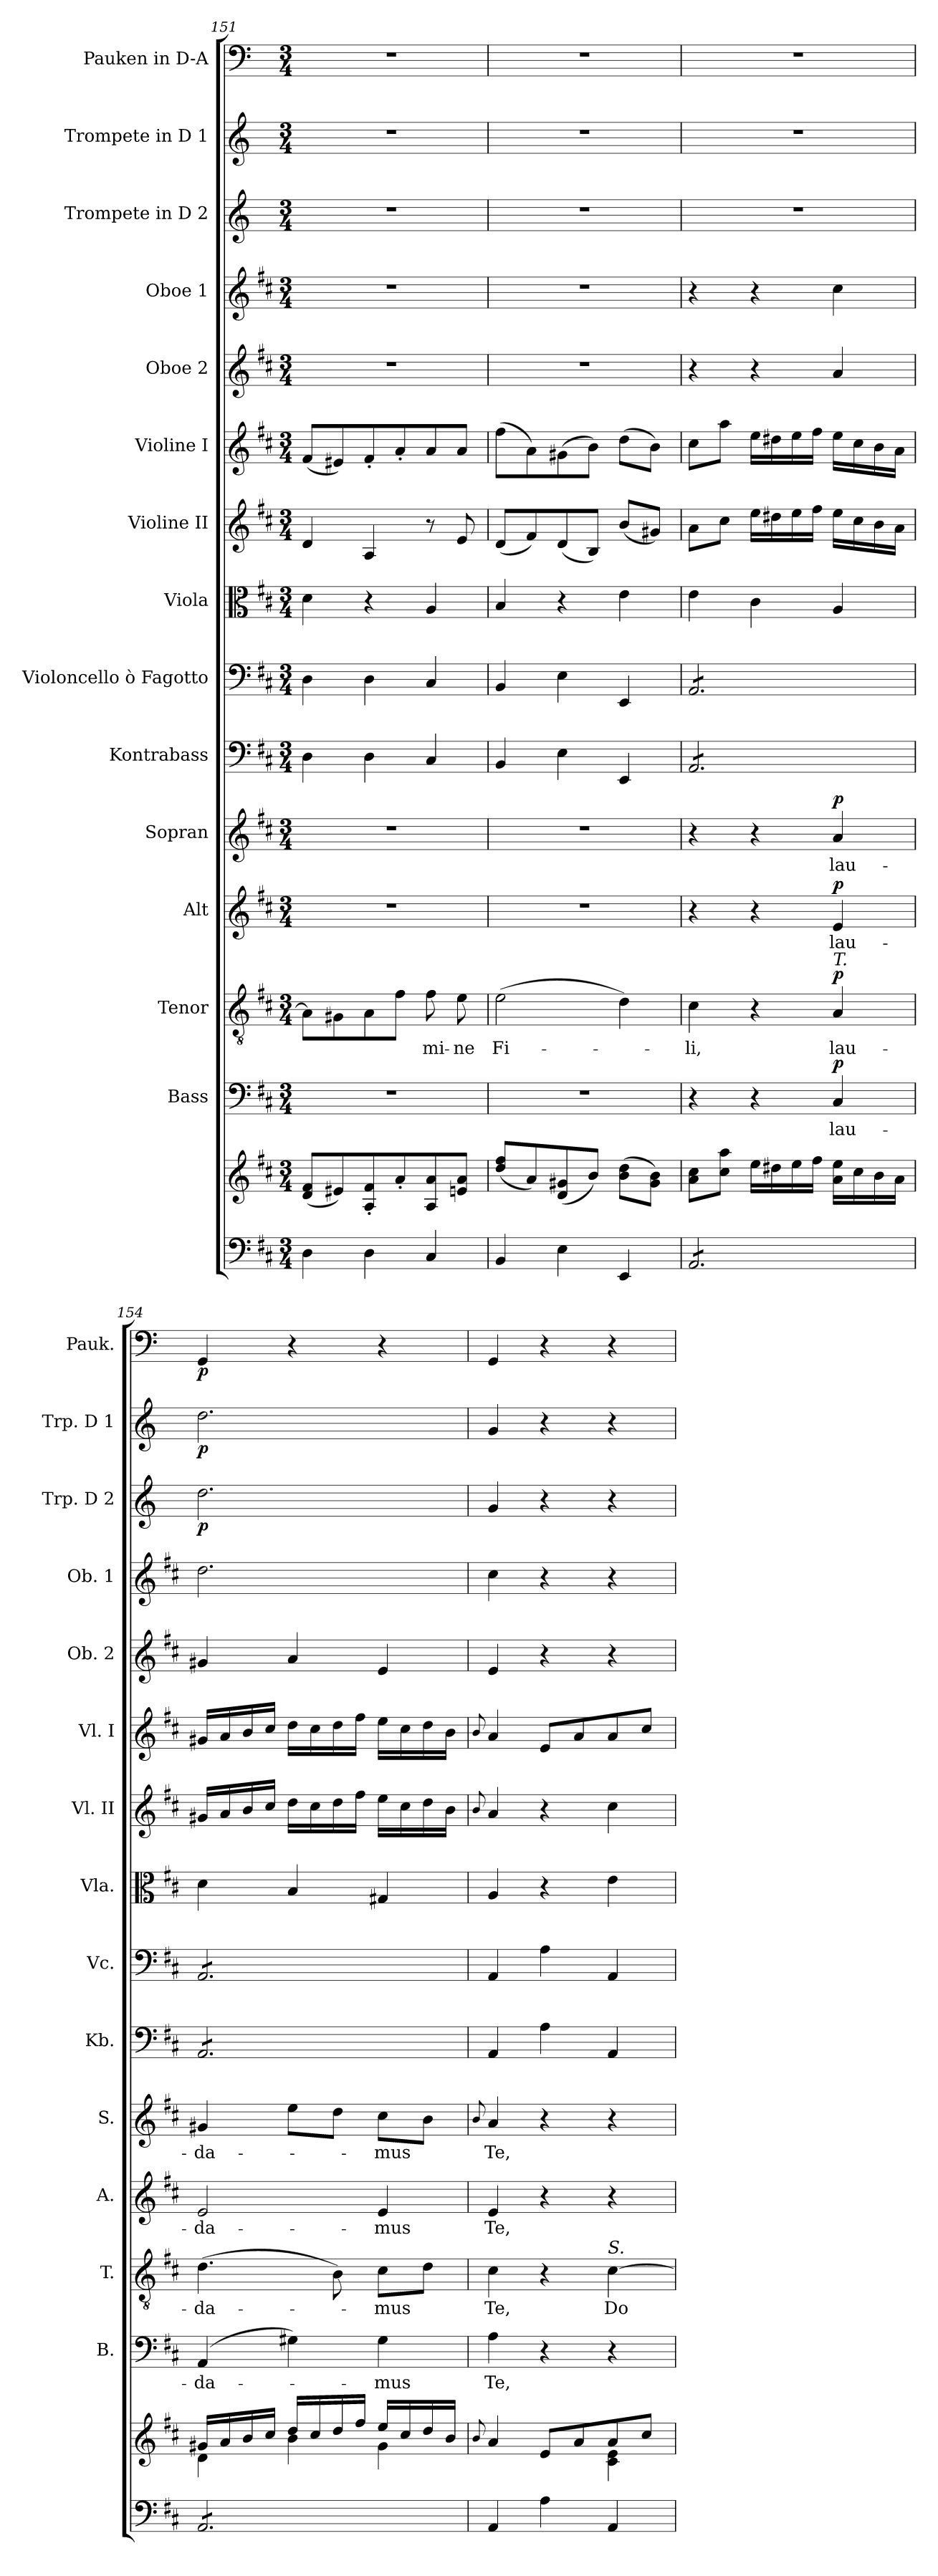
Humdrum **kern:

**kern	**kern	**kern	**text	**dynam	**kern	**text	**dynam	**kern	**text	**dynam	**kern	**text	**dynam	**kern	**kern	**kern	**kern	**kern	**kern	**kern	**kern	**dynam	**kern	**dynam	**kern	**dynam
*part15	*part15	*part14	*part14	*part14	*part13	*part13	*part13	*part12	*part12	*part12	*part11	*part11	*part11	*part10	*part9	*part8	*part7	*part6	*part5	*part4	*part3	*part3	*part2	*part2	*part1	*part1
*staff16	*staff15	*staff14	*staff14	*staff14	*staff13	*staff13	*staff13	*staff12	*staff12	*staff12	*staff11	*staff11	*staff11	*staff10	*staff9	*staff8	*staff7	*staff6	*staff5	*staff4	*staff3	*staff3	*staff2	*staff2	*staff1	*staff1
*	*	*I"Bass	*	*	*I"Tenor	*	*	*I"Alt	*	*	*I"Sopran	*	*	*I"Kontrabass	*I"Violoncello ò Fagotto	*I"Viola	*I"Violine II	*I"Violine I	*I"Oboe 2	*I"Oboe 1	*I"Trompete in D 2	*	*I"Trompete in D 1	*	*I"Pauken in D-A	*
*	*	*I'B.	*	*	*I'T.	*	*	*I'A.	*	*	*I'S.	*	*	*I'Kb.	*I'Vc.	*I'Vla.	*I'Vl. II	*I'Vl. I	*I'Ob. 2	*I'Ob. 1	*I'Trp. D 2	*	*I'Trp. D 1	*	*I'Pauk.	*
*clefF4	*clefG2	*clefF4	*	*	*clefGv2	*	*	*clefG2	*	*	*clefG2	*	*	*clefF4	*clefF4	*clefC3	*clefG2	*clefG2	*clefG2	*clefG2	*clefG2	*	*clefG2	*	*clefF4	*
*	*	*	*	*	*	*	*	*	*	*	*	*	*	*ITrd7c12	*	*	*	*	*	*	*ITrd-1c-2	*	*ITrd-1c-2	*	*ITrd-1c-2	*
*k[f#c#]	*k[f#c#]	*k[f#c#]	*	*	*k[f#c#]	*	*	*k[f#c#]	*	*	*k[f#c#]	*	*	*k[f#c#]	*k[f#c#]	*k[f#c#]	*k[f#c#]	*k[f#c#]	*k[f#c#]	*k[f#c#]	*k[f#c#]	*	*k[f#c#]	*	*k[f#c#]	*
*D:	*D:	*D:	*	*	*D:	*	*	*D:	*	*	*D:	*	*	*D:	*D:	*D:	*D:	*D:	*D:	*D:	*D:	*	*D:	*	*D:	*
*M3/4	*M3/4	*M3/4	*	*	*M3/4	*	*	*M3/4	*	*	*M3/4	*	*	*M3/4	*M3/4	*M3/4	*M3/4	*M3/4	*M3/4	*M3/4	*M3/4	*	*M3/4	*	*M3/4	*
=151	=151	=151	=151	=151	=151	=151	=151	=151	=151	=151	=151	=151	=151	=151	=151	=151	=151	=151	=151	=151	=151	=151	=151	=151	=151	=151
4D\	(<8d/ 8f#/L	2.r	.	.	8A\L]	.	.	2.r	.	.	2.r	.	.	4DD\	4D\	4d\	4d/	(<8f#/L	2.r	2.r	2.r	.	2.r	.	2.r	.
.	8e#X/)	.	.	.	8G#X\	.	.	.	.	.	.	.	.	.	.	.	.	8e#X/)	.	.	.	.	.	.	.	.
4D\	8A/'< 8f#/'<	.	.	.	8A\	.	.	.	.	.	.	.	.	4DD\	4D\	4r	4A/	8f#'</	.	.	.	.	.	.	.	.
.	8a'</	.	.	.	8f#\J	.	.	.	.	.	.	.	.	.	.	.	.	8a'</	.	.	.	.	.	.	.	.
!	!	!	!	!	!	!LO:LY:b	!	!	!	!	!	!	!	!	!	!	!	!	!	!	!	!	!	!	!	!
4C#/	8A/ 8a/	.	.	.	8f#\	-mi-	.	.	.	.	.	.	.	4CC#/	4C#/	4A/	8r	8a/	.	.	.	.	.	.	.	.
!	!	!	!	!	!	!LO:LY:b	!	!	!	!	!	!	!	!	!	!	!	!	!	!	!	!	!	!	!	!
.	8en/ 8a/J	.	.	.	8e\	-ne	.	.	.	.	.	.	.	.	.	.	8e/	8a/J	.	.	.	.	.	.	.	.
=152	=152	=152	=152	=152	=152	=152	=152	=152	=152	=152	=152	=152	=152	=152	=152	=152	=152	=152	=152	=152	=152	=152	=152	=152	=152	=152
!	!	!	!	!	!	!LO:LY:b	!	!	!	!	!	!	!	!	!	!	!	!	!	!	!	!	!	!	!	!
4BB/	(<8dd/ 8ff#/L	2.r	.	.	(>2e\	Fi-	.	2.r	.	.	2.r	.	.	4BBB/	4BB/	4B/	(<8d/L	(>8ff#\L	2.r	2.r	2.r	.	2.r	.	2.r	.
.	8a/)	.	.	.	.	.	.	.	.	.	.	.	.	.	.	.	8f#/)	8a\)	.	.	.	.	.	.	.	.
4E\	(<8d/ 8g#X/	.	.	.	.	.	.	.	.	.	.	.	.	4EE\	4E\	4r	(<8d/	(>8g#X\	.	.	.	.	.	.	.	.
.	8b/J)	.	.	.	.	.	.	.	.	.	.	.	.	.	.	.	8B/J)	8b\J)	.	.	.	.	.	.	.	.
4EE/	(>8b\ 8dd\L	.	.	.	4d\)	.	.	.	.	.	.	.	.	4EEE/	4EE/	4e\	(<8b/L	(>8dd\L	.	.	.	.	.	.	.	.
.	8g#\ 8b\J)	.	.	.	.	.	.	.	.	.	.	.	.	.	.	.	8g#X/J)	8b\J)	.	.	.	.	.	.	.	.
!!LO:PB:g=z
=153	=153	=153	=153	=153	=153	=153	=153	=153	=153	=153	=153	=153	=153	=153	=153	=153	=153	=153	=153	=153	=153	=153	=153	=153	=153	=153
!	!	!	!	!	!	!LO:LY:b	!	!	!	!	!	!	!	!	!	!	!	!	!	!	!	!	!	!	!	!
*tremolo	*	*	*	*	*	*	*	*	*	*	*	*	*	*	*	*	*	*	*	*	*	*	*	*	*	*
*	*	*	*	*	*	*	*	*	*	*	*	*	*	*tremolo	*	*	*	*	*	*	*	*	*	*	*	*
*	*	*	*	*	*	*	*	*	*	*	*	*	*	*	*tremolo	*	*	*	*	*	*	*	*	*	*	*
8AA/L	8a\ 8cc#\L	4r	.	.	4c#\	-li,	.	4r	.	.	4r	.	.	8AAA/L	8AA/L	4e\	8a\L	8cc#\L	4r	4r	2.r	.	2.r	.	2.r	.
8AA/	8cc#\ 8aa\J	.	.	.	.	.	.	.	.	.	.	.	.	8AAA/	8AA/	.	8cc#\J	8aa\J	.	.	.	.	.	.	.	.
8AA/	16ee\LL	4r	.	.	4r	.	.	4r	.	.	4r	.	.	8AAA/	8AA/	4c#\	16ee\LL	16ee\LL	4r	4r	.	.	.	.	.	.
.	16dd#X\	.	.	.	.	.	.	.	.	.	.	.	.	.	.	.	16dd#X\	16dd#X\	.	.	.	.	.	.	.	.
8AA/	16ee\	.	.	.	.	.	.	.	.	.	.	.	.	8AAA/	8AA/	.	16ee\	16ee\	.	.	.	.	.	.	.	.
.	16ff#\JJ	.	.	.	.	.	.	.	.	.	.	.	.	.	.	.	16ff#\JJ	16ff#\JJ	.	.	.	.	.	.	.	.
!	!	!	!	!	!LO:TX:a:i:t=T.	!	!	!	!	!	!	!	!	!	!	!	!	!	!	!	!	!	!	!	!	!
!	!	!	!LO:LY:b	!LO:DY:a	!	!LO:LY:b	!LO:DY:a	!	!LO:LY:b	!LO:DY:a	!	!LO:LY:b	!LO:DY:a	!	!	!	!	!	!	!	!	!	!	!	!	!
8AA/	16a\ 16ee\LL	4C#/	lau-	p	4A/	lau-	p	4e/	lau-	p	4a/	lau-	p	8AAA/	8AA/	4A/	16ee\LL	16ee\LL	4a/	4cc#\	.	.	.	.	.	.
.	16cc#\	.	.	.	.	.	.	.	.	.	.	.	.	.	.	.	16cc#\	16cc#\	.	.	.	.	.	.	.	.
8AA/J	16b\	.	.	.	.	.	.	.	.	.	.	.	.	8AAA/J	8AA/J	.	16b\	16b\	.	.	.	.	.	.	.	.
.	16a\JJ	.	.	.	.	.	.	.	.	.	.	.	.	.	.	.	16a\JJ	16a\JJ	.	.	.	.	.	.	.	.
=154	=154	=154	=154	=154	=154	=154	=154	=154	=154	=154	=154	=154	=154	=154	=154	=154	=154	=154	=154	=154	=154	=154	=154	=154	=154	=154
*	*^	*	*	*	*	*	*	*	*	*	*	*	*	*	*	*	*	*	*	*	*	*	*	*	*	*
!	!	!	!	!LO:LY:b	!	!	!LO:LY:b	!	!	!LO:LY:b	!	!	!LO:LY:b	!	!	!	!	!	!	!	!	!	!LO:DY:b	!	!LO:DY:b	!	!LO:DY:b
8AA/L	16g#X/LL	4d\	(4AA/	-da-	.	(>4.d\	-da-	.	2e/	-da-	.	4g#X/	-da-	.	8AAA/L	8AA/L	4d\	16g#X/LL	16g#X/LL	4g#X/	2.dd\	2.ee\	p	2.ee\	p	4AA/	p
.	16a/	.	.	.	.	.	.	.	.	.	.	.	.	.	.	.	.	16a/	16a/	.	.	.	.	.	.	.	.
8AA/	16b/	.	.	.	.	.	.	.	.	.	.	.	.	.	8AAA/	8AA/	.	16b/	16b/	.	.	.	.	.	.	.	.
.	16cc#/JJ	.	.	.	.	.	.	.	.	.	.	.	.	.	.	.	.	16cc#/JJ	16cc#/JJ	.	.	.	.	.	.	.	.
8AA/	16dd/LL	4b\	4G#X\)	.	.	.	.	.	.	.	.	8ee\L	.	.	8AAA/	8AA/	4B/	16dd\LL	16dd\LL	4a/	.	.	.	.	.	4r	.
.	16cc#/	.	.	.	.	.	.	.	.	.	.	.	.	.	.	.	.	16cc#\	16cc#\	.	.	.	.	.	.	.	.
8AA/	16dd/	.	.	.	.	8B\)	.	.	.	.	.	8dd\J	.	.	8AAA/	8AA/	.	16dd\	16dd\	.	.	.	.	.	.	.	.
.	16ff#/JJ	.	.	.	.	.	.	.	.	.	.	.	.	.	.	.	.	16ff#\JJ	16ff#\JJ	.	.	.	.	.	.	.	.
!	!	!	!	!LO:LY:b	!	!	!LO:LY:b	!	!	!LO:LY:b	!	!	!LO:LY:b	!	!	!	!	!	!	!	!	!	!	!	!	!	!
8AA/	16ee/LL	4g#\	4G#\	-mus	.	8c#\L	-mus	.	4e/	-mus	.	8cc#\L	-mus	.	8AAA/	8AA/	4G#X/	16ee\LL	16ee\LL	4e/	.	.	.	.	.	4r	.
.	16cc#/	.	.	.	.	.	.	.	.	.	.	.	.	.	.	.	.	16cc#\	16cc#\	.	.	.	.	.	.	.	.
8AA/J	16dd/	.	.	.	.	8d\J	.	.	.	.	.	8b\J	.	.	8AAA/J	8AA/J	.	16dd\	16dd\	.	.	.	.	.	.	.	.
*	*	*	*	*	*	*	*	*	*	*	*	*	*	*	*	*Xtremolo	*	*	*	*	*	*	*	*	*	*	*
*	*	*	*	*	*	*	*	*	*	*	*	*	*	*	*Xtremolo	*	*	*	*	*	*	*	*	*	*	*	*
*Xtremolo	*	*	*	*	*	*	*	*	*	*	*	*	*	*	*	*	*	*	*	*	*	*	*	*	*	*	*
.	16b/JJ	.	.	.	.	.	.	.	.	.	.	.	.	.	.	.	.	16b\JJ	16b\JJ	.	.	.	.	.	.	.	.
=155	=155	=155	=155	=155	=155	=155	=155	=155	=155	=155	=155	=155	=155	=155	=155	=155	=155	=155	=155	=155	=155	=155	=155	=155	=155	=155	=155
.	8qqb/	.	.	.	.	.	.	.	.	.	.	8qqb/	.	.	.	.	.	8qqb/	8qqb/	.	.	.	.	.	.	.	.
!	!	!	!	!LO:LY:b	!	!	!LO:LY:b	!	!	!LO:LY:b	!	!	!LO:LY:b	!	!	!	!	!	!	!	!	!	!	!	!	!	!
4AA/	4a/	2ryy	4A\	Te,	.	4c#\	Te,	.	4e/	Te,	.	4a/	Te,	.	4AAA/	4AA/	4A/	4a/	4a/	4e/	4cc#\	4a/	.	4a/	.	4AA/	.
4A\	8e/L	.	4r	.	.	4r	.	.	4r	.	.	4r	.	.	4AA\	4A\	4r	4r	8e/L	4r	4r	4r	.	4r	.	4r	.
.	8a/	.	.	.	.	.	.	.	.	.	.	.	.	.	.	.	.	.	8a/	.	.	.	.	.	.	.	.
!	!	!	!	!	!	!LO:TX:a:i:t=S.	!	!	!	!	!	!	!	!	!	!	!	!	!	!	!	!	!	!	!	!	!
!	!	!	!	!	!	!	!LO:LY:b	!	!	!	!	!	!	!	!	!	!	!	!	!	!	!	!	!	!	!	!
4AA/	8a/	4c#\ 4e\	4r	.	.	[4c#\	Do-	.	4r	.	.	4r	.	.	4AAA/	4AA/	4e\	4cc#\	8a/	4r	4r	4r	.	4r	.	4r	.
.	8cc#/J	.	.	.	.	.	.	.	.	.	.	.	.	.	.	.	.	.	8cc#/J	.	.	.	.	.	.	.	.
*	*v	*v	*	*	*	*	*	*	*	*	*	*	*	*	*	*	*	*	*	*	*	*	*	*	*	*	*
=	=	=	=	=	=	=	=	=	=	=	=	=	=	=	=	=	=	=	=	=	=	=	=	=	=	=
*-	*-	*-	*-	*-	*-	*-	*-	*-	*-	*-	*-	*-	*-	*-	*-	*-	*-	*-	*-	*-	*-	*-	*-	*-	*-	*-
